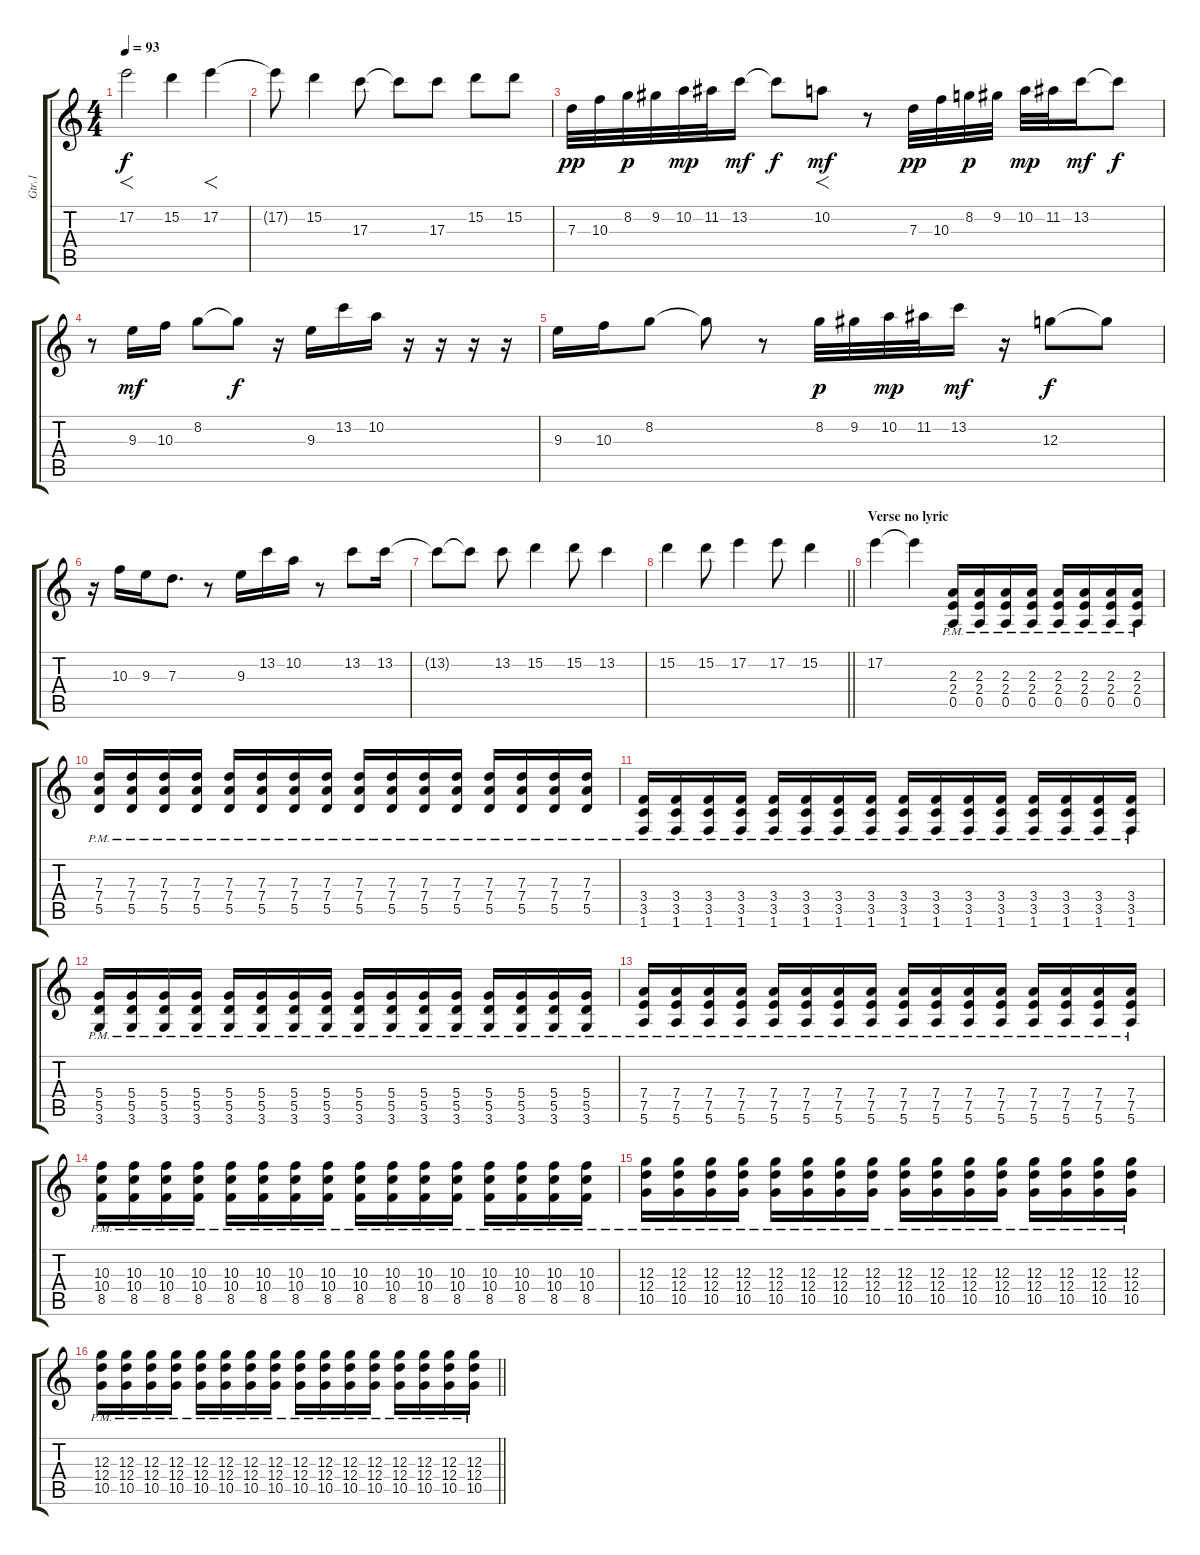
\track ("Gtr.1" "Gtr.1") {instrument distortionguitar}
\staff {score tabs}
\tuning (E4 B3 G3 D3 A2 E2) {hide}
\ts (4 4)
\tempo 93
\clef g2
\ks c
17.2.2{f dy f instrument distortionguitar} 15.2.4 17.2.4{f} |
17.2{t}.8 15.2.4 17.3.8 17.3{t}.8 17.3.8 15.2.8 15.2.8 |
7.3.32{dy pp} 10.3.32 8.2.32{dy p} 9.2.32 10.2.32{dy mp} 11.2.32 13.2.16{dy mf} 13.2{t}.8{dy f} 10.2.8{f dy mf} r.8 7.3.32{dy pp} 10.3.32 8.2.32{dy p} 9.2.32 10.2.32{dy mp} 11.2.32 13.2.16{dy mf} 13.2{t}.8{dy f} |
r.8 9.3.16{dy mf} 10.3.16 8.2.8 8.2{t}.8{dy f} r.16 9.3.16 13.2.16 10.2.16 r.16 r.16 r.16 r.16 |
9.3.16 10.3.16 8.2.8 8.2{t}.8 r.8 8.2.32{dy p} 9.2.32 10.2.32{dy mp} 11.2.32 13.2.16{dy mf} r.16 12.3.8{dy f} 12.3{t}.8 |
r.16 10.3.16 9.3.16 7.3.8{d} r.8 9.3.16 13.2.16 10.2.16 r.8 13.2.8 13.2.16 |
13.2{t}.8 13.2{t}.8 13.2.8 15.2.4 15.2.8 13.2.4 |
\barLineRight lightlight
15.2.4 15.2.8 17.2.4 17.2.8 15.2.4 |
\section ("" "Verse no lyric")
17.2.4 17.2{t}.4{volume 2} (2.3{pm} 2.4{pm} 0.5{pm}).16{volume 3 instrument distortionguitar} (2.3{pm} 2.4{pm} 0.5{pm}).16 (2.3{pm} 2.4{pm} 0.5{pm}).16 (2.3{pm} 2.4{pm} 0.5{pm}).16 (2.3{pm} 2.4{pm} 0.5{pm}).16 (2.3{pm} 2.4{pm} 0.5{pm}).16 (2.3{pm} 2.4{pm} 0.5{pm}).16 (2.3{pm} 2.4{pm} 0.5{pm}).16 |
(7.3{pm} 7.4{pm} 5.5{pm}).16 (7.3{pm} 7.4{pm} 5.5{pm}).16 (7.3{pm} 7.4{pm} 5.5{pm}).16 (7.3{pm} 7.4{pm} 5.5{pm}).16 (7.3{pm} 7.4{pm} 5.5{pm}).16 (7.3{pm} 7.4{pm} 5.5{pm}).16 (7.3{pm} 7.4{pm} 5.5{pm}).16 (7.3{pm} 7.4{pm} 5.5{pm}).16 (7.3{pm} 7.4{pm} 5.5{pm}).16 (7.3{pm} 7.4{pm} 5.5{pm}).16 (7.3{pm} 7.4{pm} 5.5{pm}).16 (7.3{pm} 7.4{pm} 5.5{pm}).16 (7.3{pm} 7.4{pm} 5.5{pm}).16 (7.3{pm} 7.4{pm} 5.5{pm}).16 (7.3{pm} 7.4{pm} 5.5{pm}).16 (7.3{pm} 7.4{pm} 5.5{pm}).16 |
(3.4{pm} 3.5{pm} 1.6{pm}).16 (3.4{pm} 3.5{pm} 1.6{pm}).16 (3.4{pm} 3.5{pm} 1.6{pm}).16 (3.4{pm} 3.5{pm} 1.6{pm}).16 (3.4{pm} 3.5{pm} 1.6{pm}).16 (3.4{pm} 3.5{pm} 1.6{pm}).16 (3.4{pm} 3.5{pm} 1.6{pm}).16 (3.4{pm} 3.5{pm} 1.6{pm}).16 (3.4{pm} 3.5{pm} 1.6{pm}).16{volume 5} (3.4{pm} 3.5{pm} 1.6{pm}).16 (3.4{pm} 3.5{pm} 1.6{pm}).16 (3.4{pm} 3.5{pm} 1.6{pm}).16 (3.4{pm} 3.5{pm} 1.6{pm}).16 (3.4{pm} 3.5{pm} 1.6{pm}).16 (3.4{pm} 3.5{pm} 1.6{pm}).16 (3.4{pm} 3.5{pm} 1.6{pm}).16 |
(5.4{pm} 5.5{pm} 3.6{pm}).16 (5.4{pm} 5.5{pm} 3.6{pm}).16 (5.4{pm} 5.5{pm} 3.6{pm}).16 (5.4{pm} 5.5{pm} 3.6{pm}).16 (5.4{pm} 5.5{pm} 3.6{pm}).16 (5.4{pm} 5.5{pm} 3.6{pm}).16 (5.4{pm} 5.5{pm} 3.6{pm}).16 (5.4{pm} 5.5{pm} 3.6{pm}).16 (5.4{pm} 5.5{pm} 3.6{pm}).16 (5.4{pm} 5.5{pm} 3.6{pm}).16 (5.4{pm} 5.5{pm} 3.6{pm}).16 (5.4{pm} 5.5{pm} 3.6{pm}).16 (5.4{pm} 5.5{pm} 3.6{pm}).16 (5.4{pm} 5.5{pm} 3.6{pm}).16 (5.4{pm} 5.5{pm} 3.6{pm}).16 (5.4{pm} 5.5{pm} 3.6{pm}).16 |
(7.4{pm} 7.5{pm} 5.6{pm}).16 (7.4{pm} 7.5{pm} 5.6{pm}).16 (7.4{pm} 7.5{pm} 5.6{pm}).16 (7.4{pm} 7.5{pm} 5.6{pm}).16 (7.4{pm} 7.5{pm} 5.6{pm}).16 (7.4{pm} 7.5{pm} 5.6{pm}).16 (7.4{pm} 7.5{pm} 5.6{pm}).16 (7.4{pm} 7.5{pm} 5.6{pm}).16 (7.4{pm} 7.5{pm} 5.6{pm}).16{volume 8} (7.4{pm} 7.5{pm} 5.6{pm}).16 (7.4{pm} 7.5{pm} 5.6{pm}).16 (7.4{pm} 7.5{pm} 5.6{pm}).16 (7.4{pm} 7.5{pm} 5.6{pm}).16 (7.4{pm} 7.5{pm} 5.6{pm}).16 (7.4{pm} 7.5{pm} 5.6{pm}).16 (7.4{pm} 7.5{pm} 5.6{pm}).16 |
(10.3{pm} 10.4{pm} 8.5{pm}).16 (10.3{pm} 10.4{pm} 8.5{pm}).16 (10.3{pm} 10.4{pm} 8.5{pm}).16 (10.3{pm} 10.4{pm} 8.5{pm}).16 (10.3{pm} 10.4{pm} 8.5{pm}).16 (10.3{pm} 10.4{pm} 8.5{pm}).16 (10.3{pm} 10.4{pm} 8.5{pm}).16 (10.3{pm} 10.4{pm} 8.5{pm}).16 (10.3{pm} 10.4{pm} 8.5{pm}).16 (10.3{pm} 10.4{pm} 8.5{pm}).16 (10.3{pm} 10.4{pm} 8.5{pm}).16 (10.3{pm} 10.4{pm} 8.5{pm}).16 (10.3{pm} 10.4{pm} 8.5{pm}).16 (10.3{pm} 10.4{pm} 8.5{pm}).16 (10.3{pm} 10.4{pm} 8.5{pm}).16 (10.3{pm} 10.4{pm} 8.5{pm}).16 |
(12.3{pm} 12.4{pm} 10.5{pm}).16 (12.3{pm} 12.4{pm} 10.5{pm}).16 (12.3{pm} 12.4{pm} 10.5{pm}).16 (12.3{pm} 12.4{pm} 10.5{pm}).16 (12.3{pm} 12.4{pm} 10.5{pm}).16 (12.3{pm} 12.4{pm} 10.5{pm}).16 (12.3{pm} 12.4{pm} 10.5{pm}).16 (12.3{pm} 12.4{pm} 10.5{pm}).16 (12.3{pm} 12.4{pm} 10.5{pm}).16{volume 12} (12.3{pm} 12.4{pm} 10.5{pm}).16 (12.3{pm} 12.4{pm} 10.5{pm}).16 (12.3{pm} 12.4{pm} 10.5{pm}).16 (12.3{pm} 12.4{pm} 10.5{pm}).16 (12.3{pm} 12.4{pm} 10.5{pm}).16 (12.3{pm} 12.4{pm} 10.5{pm}).16 (12.3{pm} 12.4{pm} 10.5{pm}).16 |
\barLineRight lightlight
(12.3{pm} 12.4{pm} 10.5{pm}).16 (12.3{pm} 12.4{pm} 10.5{pm}).16 (12.3{pm} 12.4{pm} 10.5{pm}).16 (12.3{pm} 12.4{pm} 10.5{pm}).16 (12.3{pm} 12.4{pm} 10.5{pm}).16 (12.3{pm} 12.4{pm} 10.5{pm}).16 (12.3{pm} 12.4{pm} 10.5{pm}).16 (12.3{pm} 12.4{pm} 10.5{pm}).16 (12.3{pm} 12.4{pm} 10.5{pm}).16 (12.3{pm} 12.4{pm} 10.5{pm}).16 (12.3{pm} 12.4{pm} 10.5{pm}).16 (12.3{pm} 12.4{pm} 10.5{pm}).16 (12.3{pm} 12.4{pm} 10.5{pm}).16 (12.3{pm} 12.4{pm} 10.5{pm}).16 (12.3{pm} 12.4{pm} 10.5{pm}).16 (12.3{pm} 12.4{pm} 10.5{pm}).16
